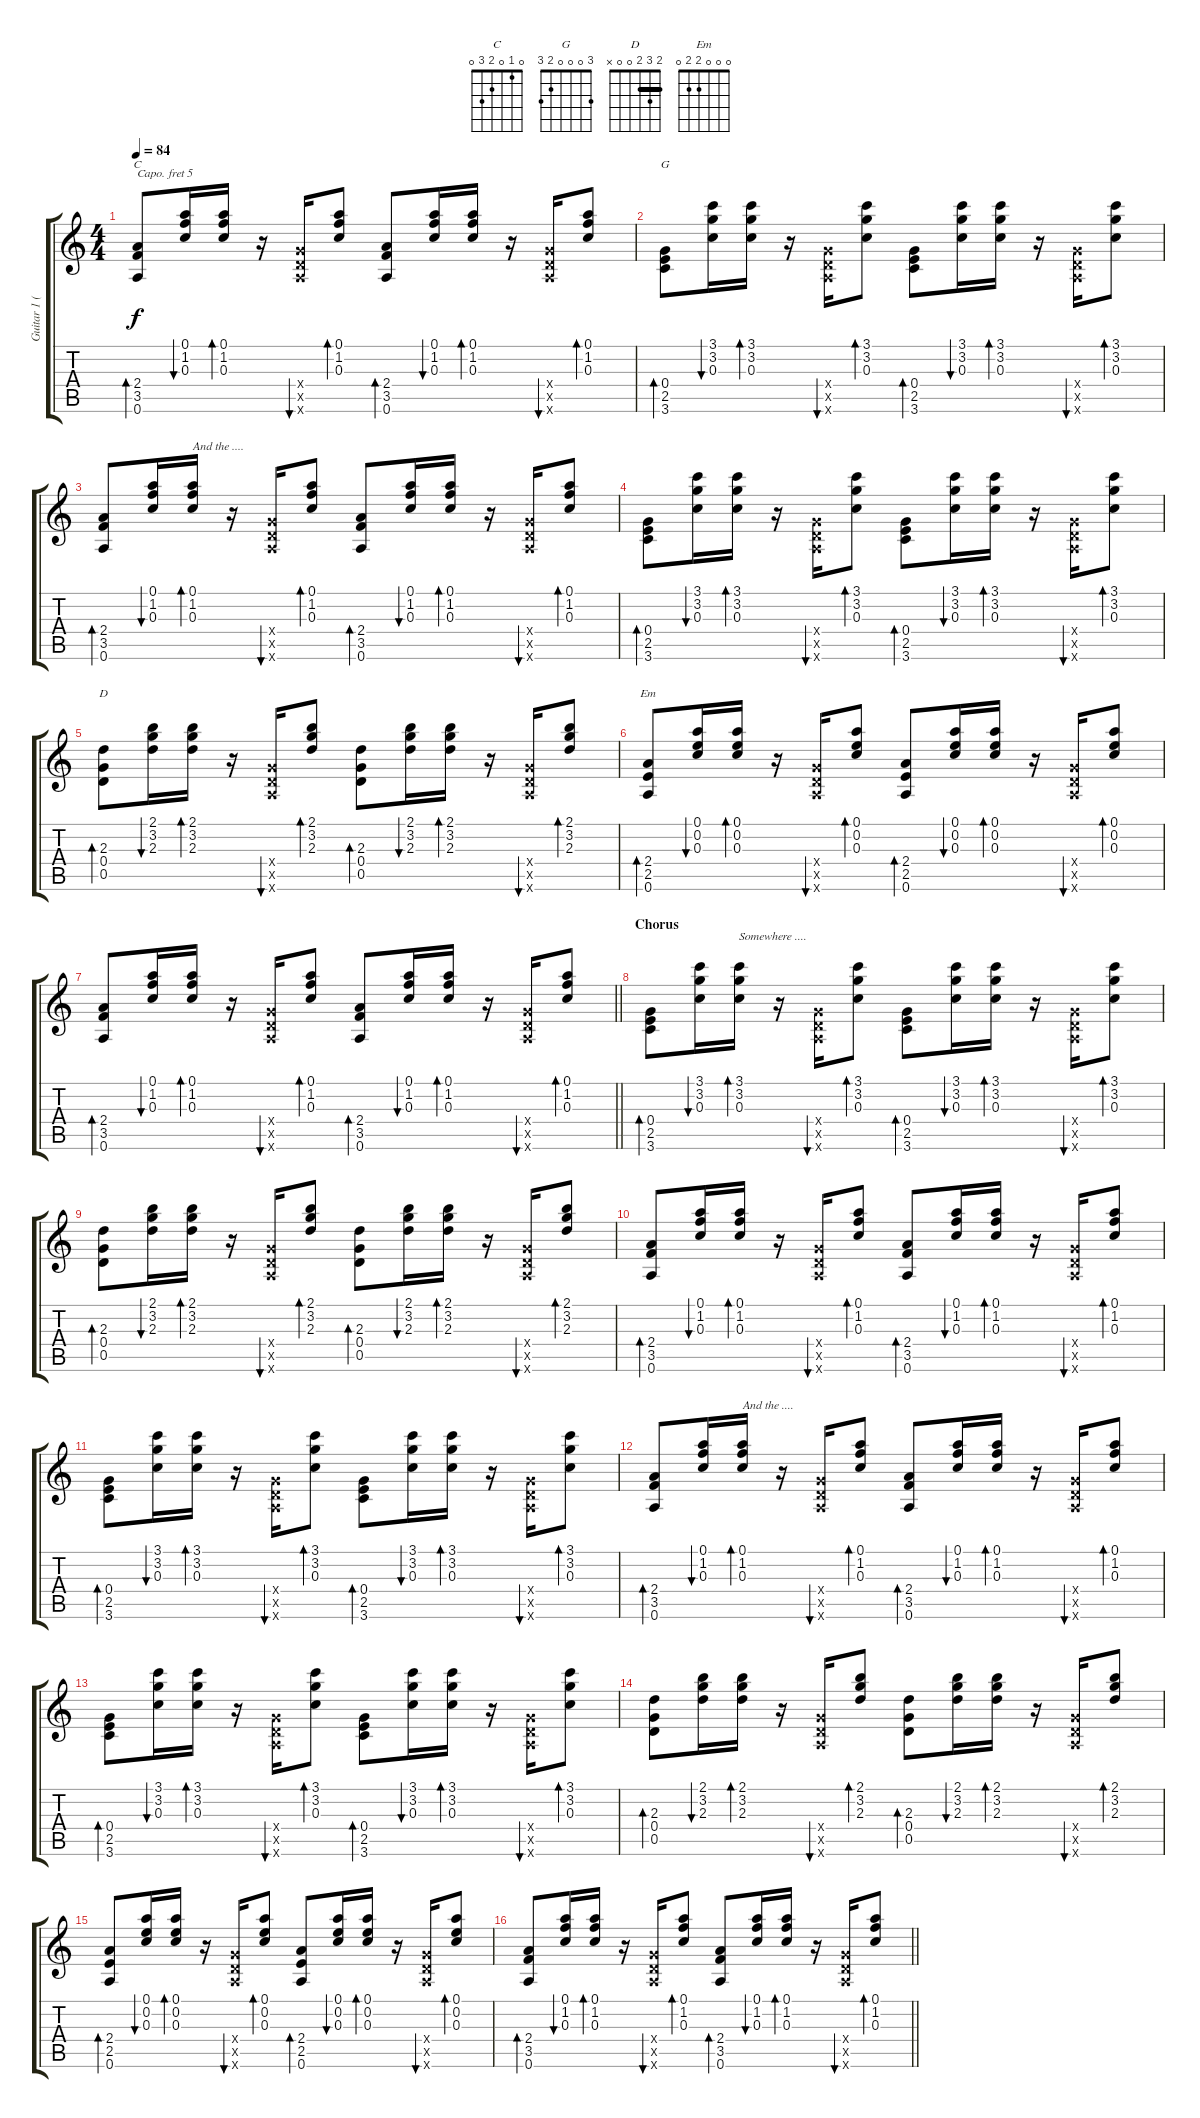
\track ("Guitar 1 (Capo 5)" "Guitar 1 (") {instrument electricguitarjazz}
\staff {score tabs}
\capo 5
\tuning (E4 B3 G3 D3 A2 E2) {hide}
\chord ("C" 0 1 0 2 3 0)
\chord ("G" 3 0 0 0 2 3)
\chord ("D" 2 3 2 0 0 x) {barre 2}
\chord ("Em" 0 0 0 2 2 0)
\ts (4 4)
\tempo 84
\clef g2
\ks c
(2.4 3.5 0.6).8{bd 60 ch "C" dy f} (0.1 1.2 0.3).16{bu 60} (0.1 1.2 0.3).16{bd 60} r.16 (0.4{x} 0.5{x} 0.6{x}).16{bu 60} (0.1 1.2 0.3).8{bd 60} (2.4 3.5 0.6).8{bd 60} (0.1 1.2 0.3).16{bu 60} (0.1 1.2 0.3).16{bd 60} r.16 (0.4{x} 0.5{x} 0.6{x}).16{bu 60} (0.1 1.2 0.3).8{bd 60} |
(0.4 2.5 3.6).8{bd 60 ch "G"} (3.1 3.2 0.3).16{bu 60} (3.1 3.2 0.3).16{bd 60} r.16 (0.4{x} 0.5{x} 0.6{x}).16{bu 60} (3.1 3.2 0.3).8{bd 60} (0.4 2.5 3.6).8{bd 60} (3.1 3.2 0.3).16{bu 60} (3.1 3.2 0.3).16{bd 60} r.16 (0.4{x} 0.5{x} 0.6{x}).16{bu 60} (3.1 3.2 0.3).8{bd 60} |
(2.4 3.5 0.6).8{bd 60} (0.1 1.2 0.3).16{bu 60} (0.1 1.2 0.3).16{bd 60 txt "And the ...."} r.16 (0.4{x} 0.5{x} 0.6{x}).16{bu 60} (0.1 1.2 0.3).8{bd 60} (2.4 3.5 0.6).8{bd 60} (0.1 1.2 0.3).16{bu 60} (0.1 1.2 0.3).16{bd 60} r.16 (0.4{x} 0.5{x} 0.6{x}).16{bu 60} (0.1 1.2 0.3).8{bd 60} |
(0.4 2.5 3.6).8{bd 60} (3.1 3.2 0.3).16{bu 60} (3.1 3.2 0.3).16{bd 60} r.16 (0.4{x} 0.5{x} 0.6{x}).16{bu 60} (3.1 3.2 0.3).8{bd 60} (0.4 2.5 3.6).8{bd 60} (3.1 3.2 0.3).16{bu 60} (3.1 3.2 0.3).16{bd 60} r.16 (0.4{x} 0.5{x} 0.6{x}).16{bu 60} (3.1 3.2 0.3).8{bd 60} |
(2.3 0.4 0.5).8{bd 60 ch "D"} (2.1 3.2 2.3).16{bu 60} (2.1 3.2 2.3).16{bd 60} r.16 (0.4{x} 0.5{x} 0.6{x}).16{bu 60} (2.1 3.2 2.3).8{bd 60} (2.3 0.4 0.5).8{bd 60} (2.1 3.2 2.3).16{bu 60} (2.1 3.2 2.3).16{bd 60} r.16 (0.4{x} 0.5{x} 0.6{x}).16{bu 60} (2.1 3.2 2.3).8{bd 60} |
(2.4 2.5 0.6).8{bd 60 ch "Em"} (0.1 0.2 0.3).16{bu 60} (0.1 0.2 0.3).16{bd 60} r.16 (0.4{x} 0.5{x} 0.6{x}).16{bu 60} (0.1 0.2 0.3).8{bd 60} (2.4 2.5 0.6).8{bd 60} (0.1 0.2 0.3).16{bu 60} (0.1 0.2 0.3).16{bd 60} r.16 (0.4{x} 0.5{x} 0.6{x}).16{bu 60} (0.1 0.2 0.3).8{bd 60} |
\barLineRight lightlight
(2.4 3.5 0.6).8{bd 60} (0.1 1.2 0.3).16{bu 60} (0.1 1.2 0.3).16{bd 60} r.16 (0.4{x} 0.5{x} 0.6{x}).16{bu 60} (0.1 1.2 0.3).8{bd 60} (2.4 3.5 0.6).8{bd 60} (0.1 1.2 0.3).16{bu 60} (0.1 1.2 0.3).16{bd 60} r.16 (0.4{x} 0.5{x} 0.6{x}).16{bu 60} (0.1 1.2 0.3).8{bd 60} |
\section ("" "Chorus")
(0.4 2.5 3.6).8{bd 60} (3.1 3.2 0.3).16{bu 60} (3.1 3.2 0.3).16{bd 60 txt "Somewhere ...."} r.16 (0.4{x} 0.5{x} 0.6{x}).16{bu 60} (3.1 3.2 0.3).8{bd 60} (0.4 2.5 3.6).8{bd 60} (3.1 3.2 0.3).16{bu 60} (3.1 3.2 0.3).16{bd 60} r.16 (0.4{x} 0.5{x} 0.6{x}).16{bu 60} (3.1 3.2 0.3).8{bd 60} |
(2.3 0.4 0.5).8{bd 60} (2.1 3.2 2.3).16{bu 60} (2.1 3.2 2.3).16{bd 60} r.16 (0.4{x} 0.5{x} 0.6{x}).16{bu 60} (2.1 3.2 2.3).8{bd 60} (2.3 0.4 0.5).8{bd 60} (2.1 3.2 2.3).16{bu 60} (2.1 3.2 2.3).16{bd 60} r.16 (0.4{x} 0.5{x} 0.6{x}).16{bu 60} (2.1 3.2 2.3).8{bd 60} |
(2.4 3.5 0.6).8{bd 60} (0.1 1.2 0.3).16{bu 60} (0.1 1.2 0.3).16{bd 60} r.16 (0.4{x} 0.5{x} 0.6{x}).16{bu 60} (0.1 1.2 0.3).8{bd 60} (2.4 3.5 0.6).8{bd 60} (0.1 1.2 0.3).16{bu 60} (0.1 1.2 0.3).16{bd 60} r.16 (0.4{x} 0.5{x} 0.6{x}).16{bu 60} (0.1 1.2 0.3).8{bd 60} |
(0.4 2.5 3.6).8{bd 60} (3.1 3.2 0.3).16{bu 60} (3.1 3.2 0.3).16{bd 60} r.16 (0.4{x} 0.5{x} 0.6{x}).16{bu 60} (3.1 3.2 0.3).8{bd 60} (0.4 2.5 3.6).8{bd 60} (3.1 3.2 0.3).16{bu 60} (3.1 3.2 0.3).16{bd 60} r.16 (0.4{x} 0.5{x} 0.6{x}).16{bu 60} (3.1 3.2 0.3).8{bd 60} |
(2.4 3.5 0.6).8{bd 60} (0.1 1.2 0.3).16{bu 60} (0.1 1.2 0.3).16{bd 60 txt "And the ...."} r.16 (0.4{x} 0.5{x} 0.6{x}).16{bu 60} (0.1 1.2 0.3).8{bd 60} (2.4 3.5 0.6).8{bd 60} (0.1 1.2 0.3).16{bu 60} (0.1 1.2 0.3).16{bd 60} r.16 (0.4{x} 0.5{x} 0.6{x}).16{bu 60} (0.1 1.2 0.3).8{bd 60} |
(0.4 2.5 3.6).8{bd 60} (3.1 3.2 0.3).16{bu 60} (3.1 3.2 0.3).16{bd 60} r.16 (0.4{x} 0.5{x} 0.6{x}).16{bu 60} (3.1 3.2 0.3).8{bd 60} (0.4 2.5 3.6).8{bd 60} (3.1 3.2 0.3).16{bu 60} (3.1 3.2 0.3).16{bd 60} r.16 (0.4{x} 0.5{x} 0.6{x}).16{bu 60} (3.1 3.2 0.3).8{bd 60} |
(2.3 0.4 0.5).8{bd 60} (2.1 3.2 2.3).16{bu 60} (2.1 3.2 2.3).16{bd 60} r.16 (0.4{x} 0.5{x} 0.6{x}).16{bu 60} (2.1 3.2 2.3).8{bd 60} (2.3 0.4 0.5).8{bd 60} (2.1 3.2 2.3).16{bu 60} (2.1 3.2 2.3).16{bd 60} r.16 (0.4{x} 0.5{x} 0.6{x}).16{bu 60} (2.1 3.2 2.3).8{bd 60} |
(2.4 2.5 0.6).8{bd 60} (0.1 0.2 0.3).16{bu 60} (0.1 0.2 0.3).16{bd 60} r.16 (0.4{x} 0.5{x} 0.6{x}).16{bu 60} (0.1 0.2 0.3).8{bd 60} (2.4 2.5 0.6).8{bd 60} (0.1 0.2 0.3).16{bu 60} (0.1 0.2 0.3).16{bd 60} r.16 (0.4{x} 0.5{x} 0.6{x}).16{bu 60} (0.1 0.2 0.3).8{bd 60} |
\barLineRight lightlight
(2.4 3.5 0.6).8{bd 60} (0.1 1.2 0.3).16{bu 60} (0.1 1.2 0.3).16{bd 60} r.16 (0.4{x} 0.5{x} 0.6{x}).16{bu 60} (0.1 1.2 0.3).8{bd 60} (2.4 3.5 0.6).8{bd 60} (0.1 1.2 0.3).16{bu 60} (0.1 1.2 0.3).16{bd 60} r.16 (0.4{x} 0.5{x} 0.6{x}).16{bu 60} (0.1 1.2 0.3).8{bd 60}
